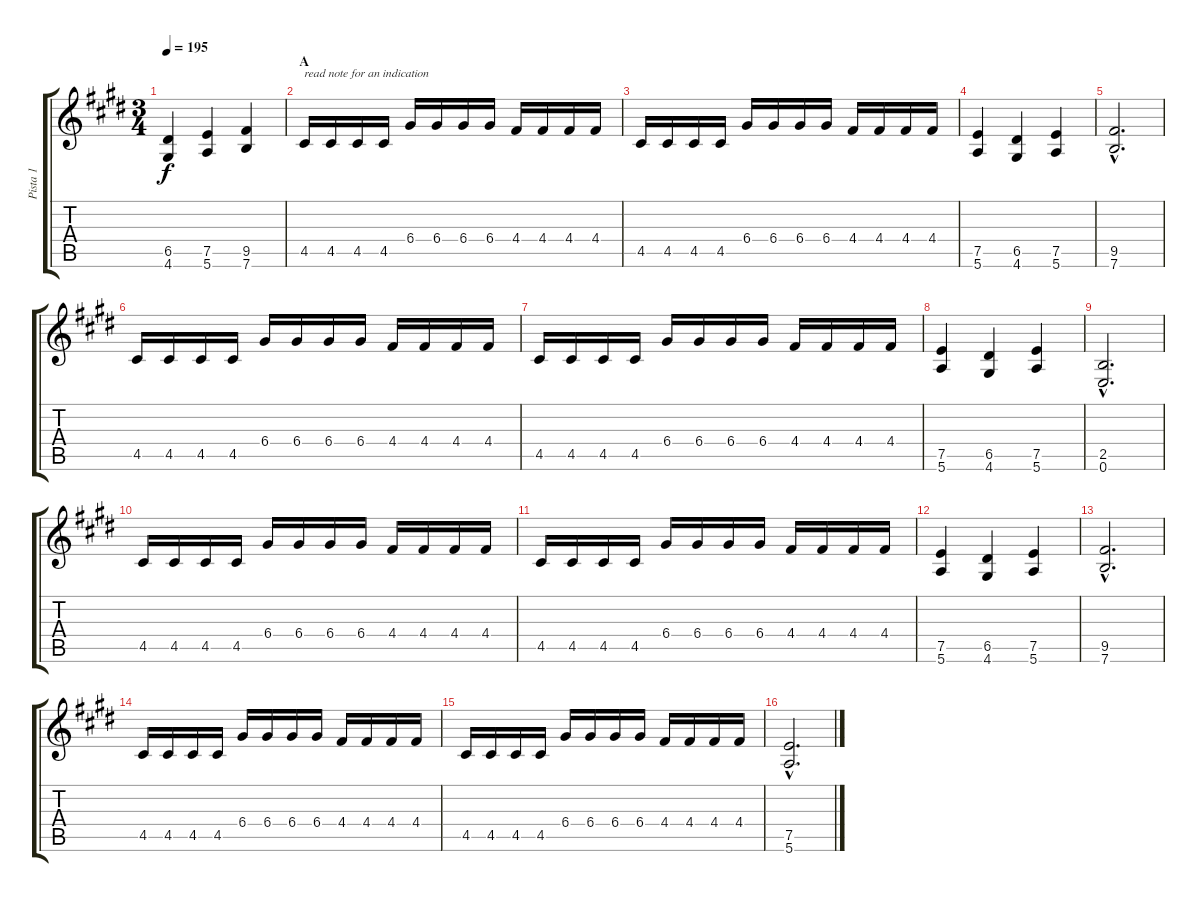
\track ("Pista 1" "Pista 1") {instrument distortionguitar}
\staff {score tabs}
\tuning (E4 B3 G3 D3 A2 E2) {hide}
\ts (3 4)
\tempo 195
\clef g2
\ks e
(6.5 4.6).4{dy f instrument distortionguitar} (7.5 5.6).4 (9.5 7.6).4 |
\section ("" "A")
4.5.16{txt "read note for an indication"} 4.5.16 4.5.16 4.5.16 6.4.16 6.4.16 6.4.16 6.4.16 4.4.16 4.4.16 4.4.16 4.4.16 |
4.5.16 4.5.16 4.5.16 4.5.16 6.4.16 6.4.16 6.4.16 6.4.16 4.4.16 4.4.16 4.4.16 4.4.16 |
(7.5 5.6).4 (6.5 4.6).4 (7.5 5.6).4 |
(9.5{hac} 7.6{hac}).2{d} |
4.5.16 4.5.16 4.5.16 4.5.16 6.4.16 6.4.16 6.4.16 6.4.16 4.4.16 4.4.16 4.4.16 4.4.16 |
4.5.16 4.5.16 4.5.16 4.5.16 6.4.16 6.4.16 6.4.16 6.4.16 4.4.16 4.4.16 4.4.16 4.4.16 |
(7.5 5.6).4 (6.5 4.6).4 (7.5 5.6).4 |
(2.5{hac} 0.6{hac}).2{d} |
4.5.16 4.5.16 4.5.16 4.5.16 6.4.16 6.4.16 6.4.16 6.4.16 4.4.16 4.4.16 4.4.16 4.4.16 |
4.5.16 4.5.16 4.5.16 4.5.16 6.4.16 6.4.16 6.4.16 6.4.16 4.4.16 4.4.16 4.4.16 4.4.16 |
(7.5 5.6).4 (6.5 4.6).4 (7.5 5.6).4 |
(9.5{hac} 7.6{hac}).2{d} |
4.5.16 4.5.16 4.5.16 4.5.16 6.4.16 6.4.16 6.4.16 6.4.16 4.4.16 4.4.16 4.4.16 4.4.16 |
4.5.16 4.5.16 4.5.16 4.5.16 6.4.16 6.4.16 6.4.16 6.4.16 4.4.16 4.4.16 4.4.16 4.4.16 |
(7.5{hac} 5.6{hac}).2{d}
